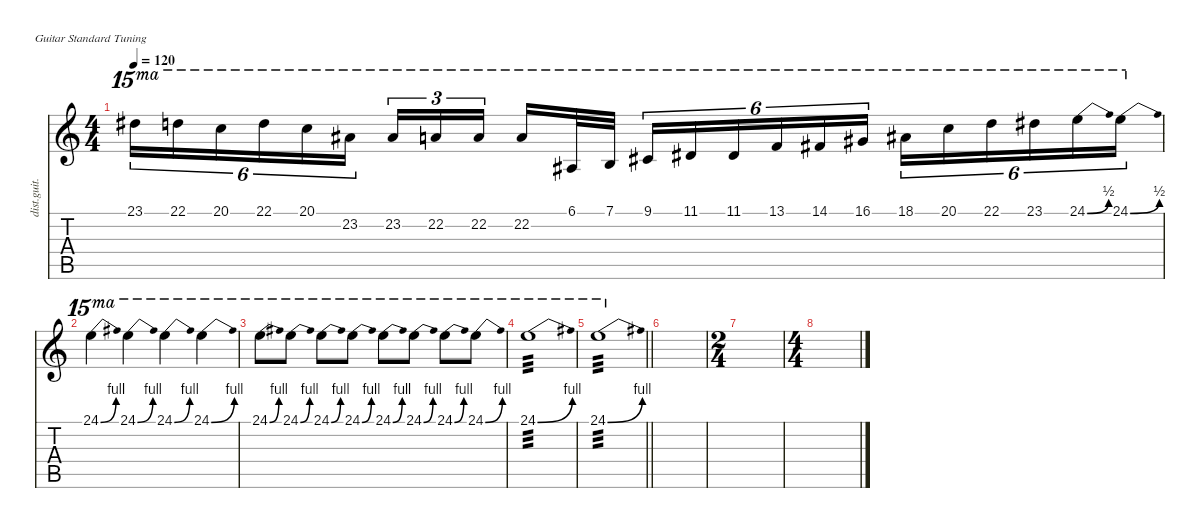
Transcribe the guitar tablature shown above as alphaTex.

\defaultSystemsLayout 4
\hideDynamics
\bracketExtendMode nobrackets
\otherSystemsTrackNameOrientation horizontal
\track ("Guitar 2" "dist.guit.") {defaultSystemsLayout 4 instrument distortionguitar}
\staff {score tabs}
\tuning (E4 B3 G3 D3 A2 E2)
\ts (4 4)
\tempo 120
\clef g2
\ks c
23.1{acc #}.16{tu (6 4) ot 15ma dy fff beam Down} 22.1.16{tu (6 4) ot 15ma beam Down} 20.1.16{tu (6 4) ot 15ma beam Down} 22.1.16{tu (6 4) ot 15ma beam Down} 20.1.16{tu (6 4) ot 15ma beam Down} 23.2{acc #}.16{tu (6 4) ot 15ma beam Down} 23.2{acc #}.16{tu (3 2) ot 15ma beam Up} 22.2.16{tu (3 2) ot 15ma beam Up} 22.2.16{tu (3 2) ot 15ma beam Up} 22.2.16{ot 15ma beam Up} 6.1{acc #}.32{ot 15ma beam Up} 7.1.32{ot 15ma beam Up} 9.1{acc #}.16{tu (6 4) ot 15ma beam Up} 11.1{acc #}.16{tu (6 4) ot 15ma beam Up} 11.1{acc #}.16{tu (6 4) ot 15ma beam Up} 13.1.16{tu (6 4) ot 15ma beam Up} 14.1{acc #}.16{tu (6 4) ot 15ma beam Up} 16.1{acc #}.16{tu (6 4) ot 15ma beam Up} 18.1{acc #}.16{tu (6 4) ot 15ma beam Down} 20.1.16{tu (6 4) ot 15ma beam Down} 22.1.16{tu (6 4) ot 15ma beam Down} 23.1{acc #}.16{tu (6 4) ot 15ma beam Down} 24.1{be (bend 0 0 30 2)}.16{tu (6 4) ot 15ma beam Down} 24.1{be (bend 0 0 30 2)}.16{tu (6 4) ot 15ma beam Down} |
24.1{be (bend 0 0 15 4)}.4{ot 15ma beam Down} 24.1{be (bend 0 0 15 4)}.4{ot 15ma beam Down} 24.1{be (bend 0 0 15 4)}.4{ot 15ma beam Down} 24.1{be (bend 0 0 15 4)}.4{ot 15ma beam Down} |
24.1{be (bend 0 0 11.0000004 4)}.8{ot 15ma beam Down} 24.1{be (bend 0 0 11.0000004 4)}.8{ot 15ma beam Down} 24.1{be (bend 0 0 11.0000004 4)}.8{ot 15ma beam Down} 24.1{be (bend 0 0 11.0000004 4)}.8{ot 15ma beam Down} 24.1{be (bend 0 0 11.0000004 4)}.8{ot 15ma beam Down} 24.1{be (bend 0 0 11.0000004 4)}.8{ot 15ma beam Down} 24.1{be (bend 0 0 11.0000004 4)}.8{ot 15ma beam Down} 24.1{be (bend 0 0 11.0000004 4)}.8{ot 15ma beam Down} |
24.1{be (bend 0 0 9 4)}.1{ot 15ma tp 3 beam Down} |
\barLineRight lightlight
24.1{be (bend 0 0 9 4)}.1{ot 15ma tp 3 beam Down} |
|
\ts (2 4)
\beaming (8 2 2)
|
\ts (4 4)
\beaming (8 2 2 2 2)
